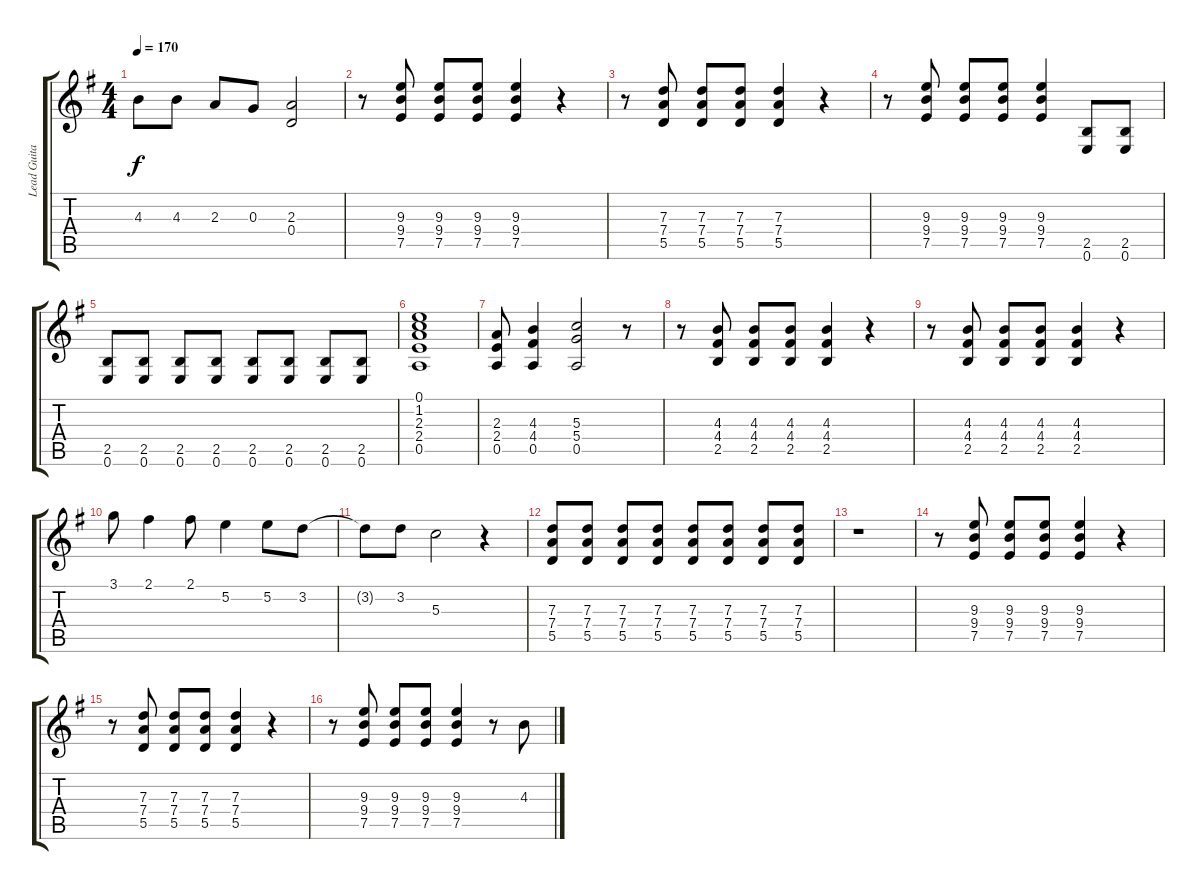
\track ("Lead Guitar" "Lead Guita") {instrument overdrivenguitar}
\staff {score tabs}
\tuning (E4 B3 G3 D3 A2 E2) {hide}
\ts (4 4)
\tempo 170
\clef g2
\ks g
4.3{t}.8{dy f} 4.3.8 2.3.8 0.3.8 (2.3 0.4).2 |
r.8 (9.3 9.4 7.5).8 (9.3 9.4 7.5).8 (9.3 9.4 7.5).8 (9.3 9.4 7.5).4 r.4 |
r.8 (7.3 7.4 5.5).8 (7.3 7.4 5.5).8 (7.3 7.4 5.5).8 (7.3 7.4 5.5).4 r.4 |
r.8 (9.3 9.4 7.5).8 (9.3 9.4 7.5).8 (9.3 9.4 7.5).8 (9.3 9.4 7.5).4 (2.5 0.6).8 (2.5 0.6).8 |
(2.5 0.6).8 (2.5 0.6).8 (2.5 0.6).8 (2.5 0.6).8 (2.5 0.6).8 (2.5 0.6).8 (2.5 0.6).8 (2.5 0.6).8 |
(0.1 1.2 2.3 2.4 0.5).1 |
(2.3 2.4 0.5).8 (4.3 4.4 0.5).4 (5.3 5.4 0.5).2 r.8 |
r.8 (4.3 4.4 2.5).8 (4.3 4.4 2.5).8 (4.3 4.4 2.5).8 (4.3 4.4 2.5).4 r.4 |
r.8 (4.3 4.4 2.5).8 (4.3 4.4 2.5).8 (4.3 4.4 2.5).8 (4.3 4.4 2.5).4 r.4 |
3.1.8 2.1.4 2.1.8 5.2.4 5.2.8 3.2.8 |
3.2{t}.8 3.2.8 5.3.2 r.4 |
(7.3 7.4 5.5).8 (7.3 7.4 5.5).8 (7.3 7.4 5.5).8 (7.3 7.4 5.5).8 (7.3 7.4 5.5).8 (7.3 7.4 5.5).8 (7.3 7.4 5.5).8 (7.3 7.4 5.5).8 |
r.1 |
r.8 (9.3 9.4 7.5).8 (9.3 9.4 7.5).8 (9.3 9.4 7.5).8 (9.3 9.4 7.5).4 r.4 |
r.8 (7.3 7.4 5.5).8 (7.3 7.4 5.5).8 (7.3 7.4 5.5).8 (7.3 7.4 5.5).4 r.4 |
r.8 (9.3 9.4 7.5).8 (9.3 9.4 7.5).8 (9.3 9.4 7.5).8 (9.3 9.4 7.5).4 r.8 4.3.8
